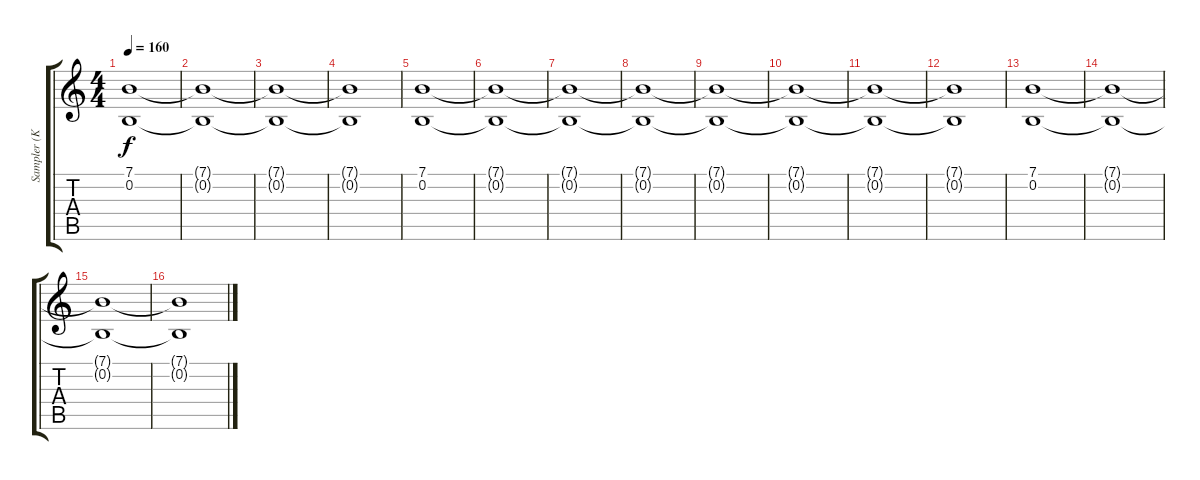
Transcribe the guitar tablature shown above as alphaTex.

\track ("Sampler (Korg M3)" "Sampler (K") {instrument synthstrings2}
\staff {score tabs}
\tuning (E4 B3 G3 D3 A2 E2) {hide}
\ts (4 4)
\tempo 160
\clef g2
\ks c
(7.1{t} 0.2{t}).1{dy f} |
(7.1{t} 0.2{t}).1 |
(7.1{t} 0.2{t}).1 |
(7.1{t} 0.2{t}).1 |
(7.1 0.2).1 |
(7.1{t} 0.2{t}).1 |
(7.1{t} 0.2{t}).1 |
(7.1{t} 0.2{t}).1 |
(7.1{t} 0.2{t}).1 |
(7.1{t} 0.2{t}).1 |
(7.1{t} 0.2{t}).1 |
(7.1{t} 0.2{t}).1 |
(7.1 0.2).1 |
(7.1{t} 0.2{t}).1 |
(7.1{t} 0.2{t}).1 |
(7.1{t} 0.2{t}).1
